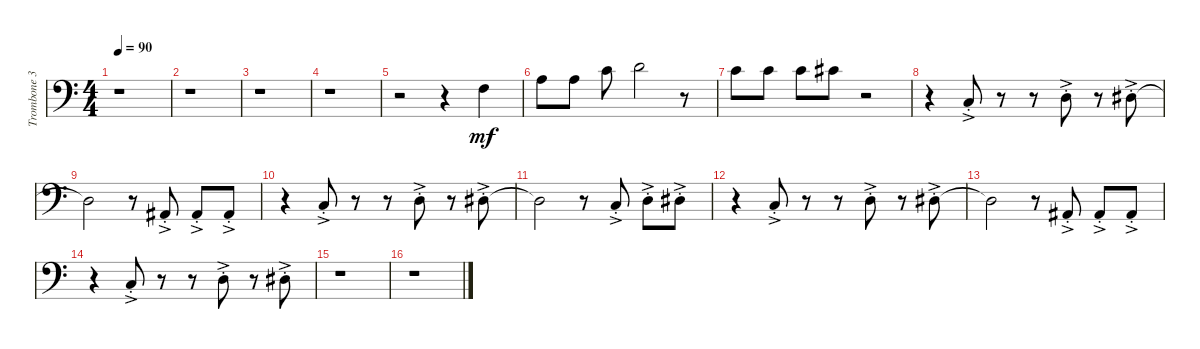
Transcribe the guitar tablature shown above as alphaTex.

\track ("Trombone 3" "Trombone 3") {instrument trombone}
\staff {score}
\tuning (E4 B3 G3 D3 A2 E2 B1) {hide}
\ts (4 4)
\tempo 90
\clef f4
\ks c
r.1{dy mf} |
r.1 |
r.1 |
r.1 |
r.2 r.4 3.4.4 |
2.3.8 2.3.8 1.2.8 3.2.2 r.8 |
1.2.8 1.2.8 1.2.8 2.2.8 r.2 |
r.4 3.5{ac st}.8 r.8 r.8 0.4{ac st}.8 r.8 1.4{ac st}.8 |
1.4{t}.2 r.8 1.5{ac st}.8 1.5{ac st}.8 1.5{ac st}.8 |
r.4 3.5{ac st}.8 r.8 r.8 0.4{ac st}.8 r.8 1.4{ac st}.8 |
1.4{t}.2 r.8 3.5{ac st}.8 0.4{ac st}.8 1.4{ac st}.8 |
r.4 3.5{ac st}.8 r.8 r.8 0.4{ac st}.8 r.8 1.4{ac st}.8 |
1.4{t}.2 r.8 1.5{ac st}.8 1.5{ac st}.8 1.5{ac st}.8 |
r.4 3.5{ac st}.8 r.8 r.8 0.4{ac st}.8 r.8 1.4{ac st}.8 |
r.1 |
r.1
